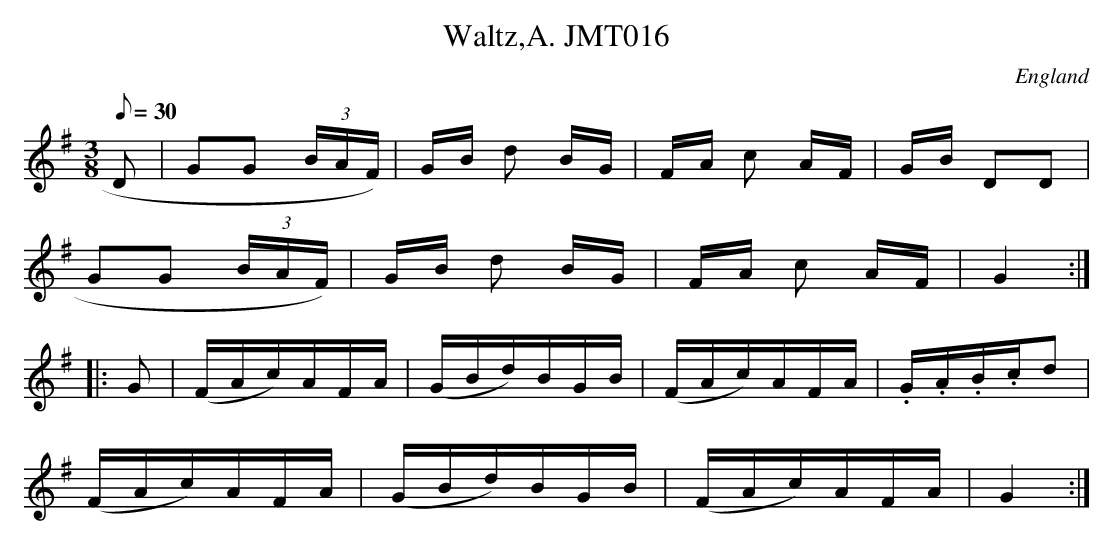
X:1
T:Waltz,A. JMT016
M:3/8
L:1/8
Q:30
O:England
K:G
D | GG (3B/A/F/) | G/B/ d B/G/ | F/A/ c A/F/ | G/B/ DD |!
 GG (3B/A/F/) |  G/B/ d B/G/ | F/A/ c A/F/ | G2:|!
|:G | (F/A/c/)A/F/A/| (G/B/d/)B/G/B/ | (F/A/c/)A/F/A/| .G/.A/.B/.c/d |!
(F/A/c/)A/F/A/| (G/B/d/)B/G/B/|(F/A/c/)A/F/A/| G2  :|]
